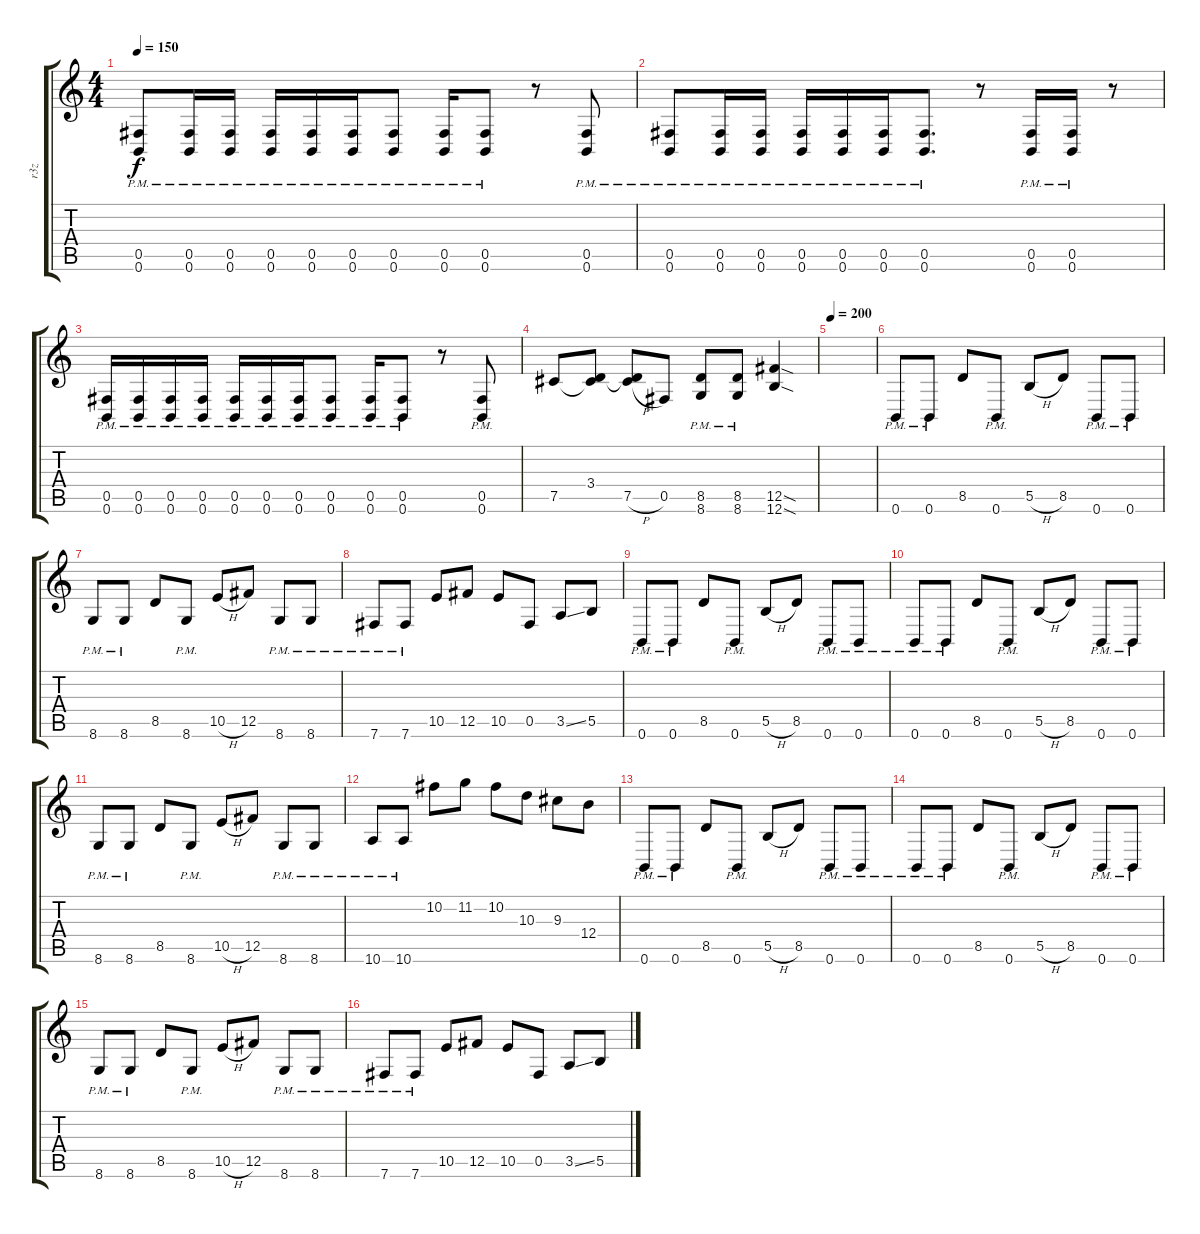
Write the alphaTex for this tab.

\track ("r3z" "r3z") {instrument overdrivenguitar}
\staff {score tabs}
\tuning (Db4 Ab3 E3 B2 Gb2 B1) {hide}
\ts (4 4)
\tempo 150
\clef g2
\ks c
(0.5{pm} 0.6{pm}).8{dy f} (0.5{pm} 0.6{pm}).16 (0.5{pm} 0.6{pm}).16 (0.5{pm} 0.6{pm}).16 (0.5{pm} 0.6{pm}).16 (0.5{pm} 0.6{pm}).16 (0.5{pm} 0.6{pm}).8 (0.5{pm} 0.6{pm}).16 (0.5{pm} 0.6{pm}).8 r.8 (0.5{pm} 0.6{pm}).8 |
(0.5{pm} 0.6{pm}).8 (0.5{pm} 0.6{pm}).16 (0.5{pm} 0.6{pm}).16 (0.5{pm} 0.6{pm}).16 (0.5{pm} 0.6{pm}).16 (0.5{pm} 0.6{pm}).16 (0.5{pm} 0.6{pm}).8{d} r.8 (0.5{pm} 0.6{pm}).16 (0.5{pm} 0.6{pm}).16 r.8 |
(0.5{pm} 0.6{pm}).16 (0.5{pm} 0.6{pm}).16 (0.5{pm} 0.6{pm}).16 (0.5{pm} 0.6{pm}).16 (0.5{pm} 0.6{pm}).16 (0.5{pm} 0.6{pm}).16 (0.5{pm} 0.6{pm}).16 (0.5{pm} 0.6{pm}).8 (0.5{pm} 0.6{pm}).16 (0.5{pm} 0.6{pm}).8 r.8 (0.5{pm} 0.6{pm}).8 |
7.5.8 (3.4 7.5{t}).8 (3.4{t} 7.5{h}).8 0.5.8 (8.5{pm} 8.6{pm}).8 (8.5{pm} 8.6{pm}).8 (12.5{sod} 12.6{sod}).4 |
\tempo 200
|
0.6{pm}.8{instrument distortionguitar} 0.6{pm}.8 8.5.8 0.6{pm}.8 5.5{h}.8 8.5.8 0.6{pm}.8 0.6{pm}.8 |
8.6{pm}.8 8.6{pm}.8 8.5.8 8.6{pm}.8 10.5{h}.8 12.5.8 8.6{pm}.8 8.6{pm}.8 |
7.6{pm}.8 7.6{pm}.8 10.5.8 12.5.8 10.5.8 0.5.8 3.5{ss}.8 5.5.8 |
0.6{pm}.8 0.6{pm}.8 8.5.8 0.6{pm}.8 5.5{h}.8 8.5.8 0.6{pm}.8 0.6{pm}.8 |
0.6{pm}.8 0.6{pm}.8 8.5.8 0.6{pm}.8 5.5{h}.8 8.5.8 0.6{pm}.8 0.6{pm}.8 |
8.6{pm}.8 8.6{pm}.8 8.5.8 8.6{pm}.8 10.5{h}.8 12.5.8 8.6{pm}.8 8.6{pm}.8 |
10.6{pm}.8 10.6{pm}.8 10.2.8 11.2.8 10.2.8 10.3.8 9.3.8 12.4.8 |
0.6{pm}.8 0.6{pm}.8 8.5.8 0.6{pm}.8 5.5{h}.8 8.5.8 0.6{pm}.8 0.6{pm}.8 |
0.6{pm}.8{instrument distortionguitar} 0.6{pm}.8 8.5.8 0.6{pm}.8 5.5{h}.8 8.5.8 0.6{pm}.8 0.6{pm}.8 |
8.6{pm}.8 8.6{pm}.8 8.5.8 8.6{pm}.8 10.5{h}.8 12.5.8 8.6{pm}.8 8.6{pm}.8 |
7.6{pm}.8 7.6{pm}.8 10.5.8 12.5.8 10.5.8 0.5.8 3.5{ss}.8 5.5.8
